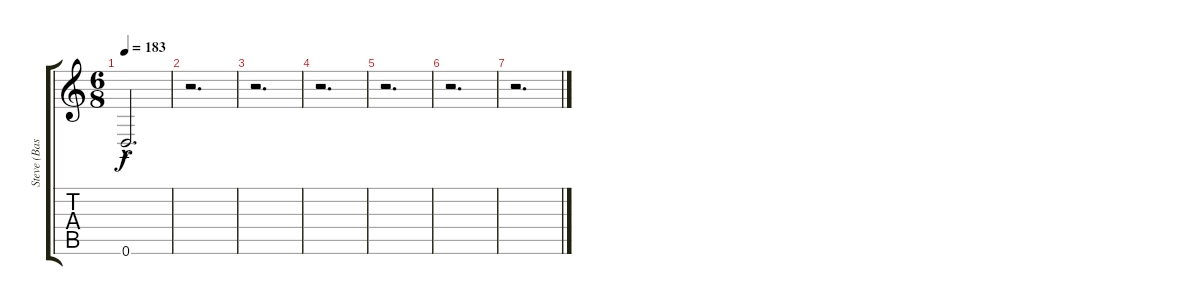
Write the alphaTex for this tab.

\track ("Steve (Bass)" "Steve (Bas") {instrument acousticbass}
\staff {score tabs}
\tuning (E4 B3 G3 D3 A2 D2) {hide}
\ts (6 8)
\tempo 183
\clef g2
\ks c
0.6{hac t}.2{d dy f} |
r.2{d} |
r.2{d} |
r.2{d} |
r.2{d} |
r.2{d} |
r.2{d}
